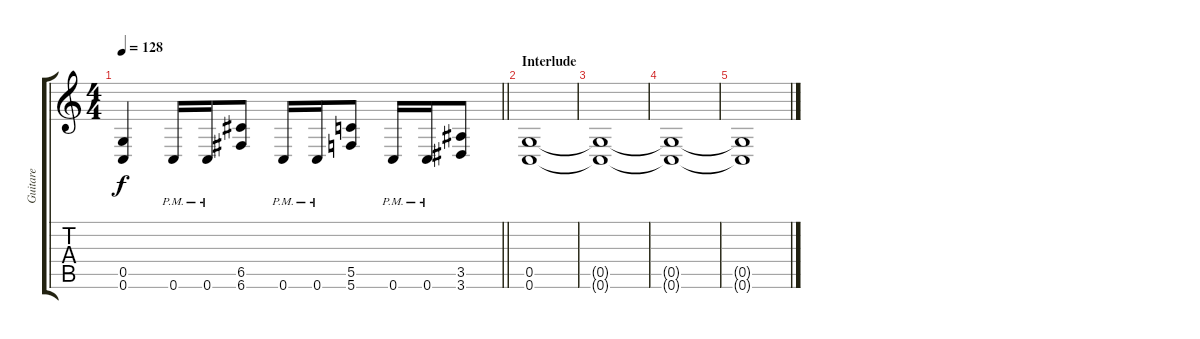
\track ("Guitare" "Guitare") {instrument distortionguitar}
\staff {score tabs}
\tuning (D4 A3 F3 C3 G2 C2) {hide}
\ts (4 4)
\tempo 128
\clef g2
\barLineRight lightlight
\ks c
(0.5 0.6).4{dy f} 0.6{pm}.16 0.6{pm}.16 (6.5 6.6).8 0.6{pm}.16 0.6{pm}.16 (5.5 5.6).8 0.6{pm}.16 0.6{pm}.16 (3.5 3.6).8 |
\section ("" "Interlude")
(0.5 0.6).1 |
(0.5{t} 0.6{t}).1 |
(0.5{t} 0.6{t}).1 |
(0.5{t} 0.6{t}).1
